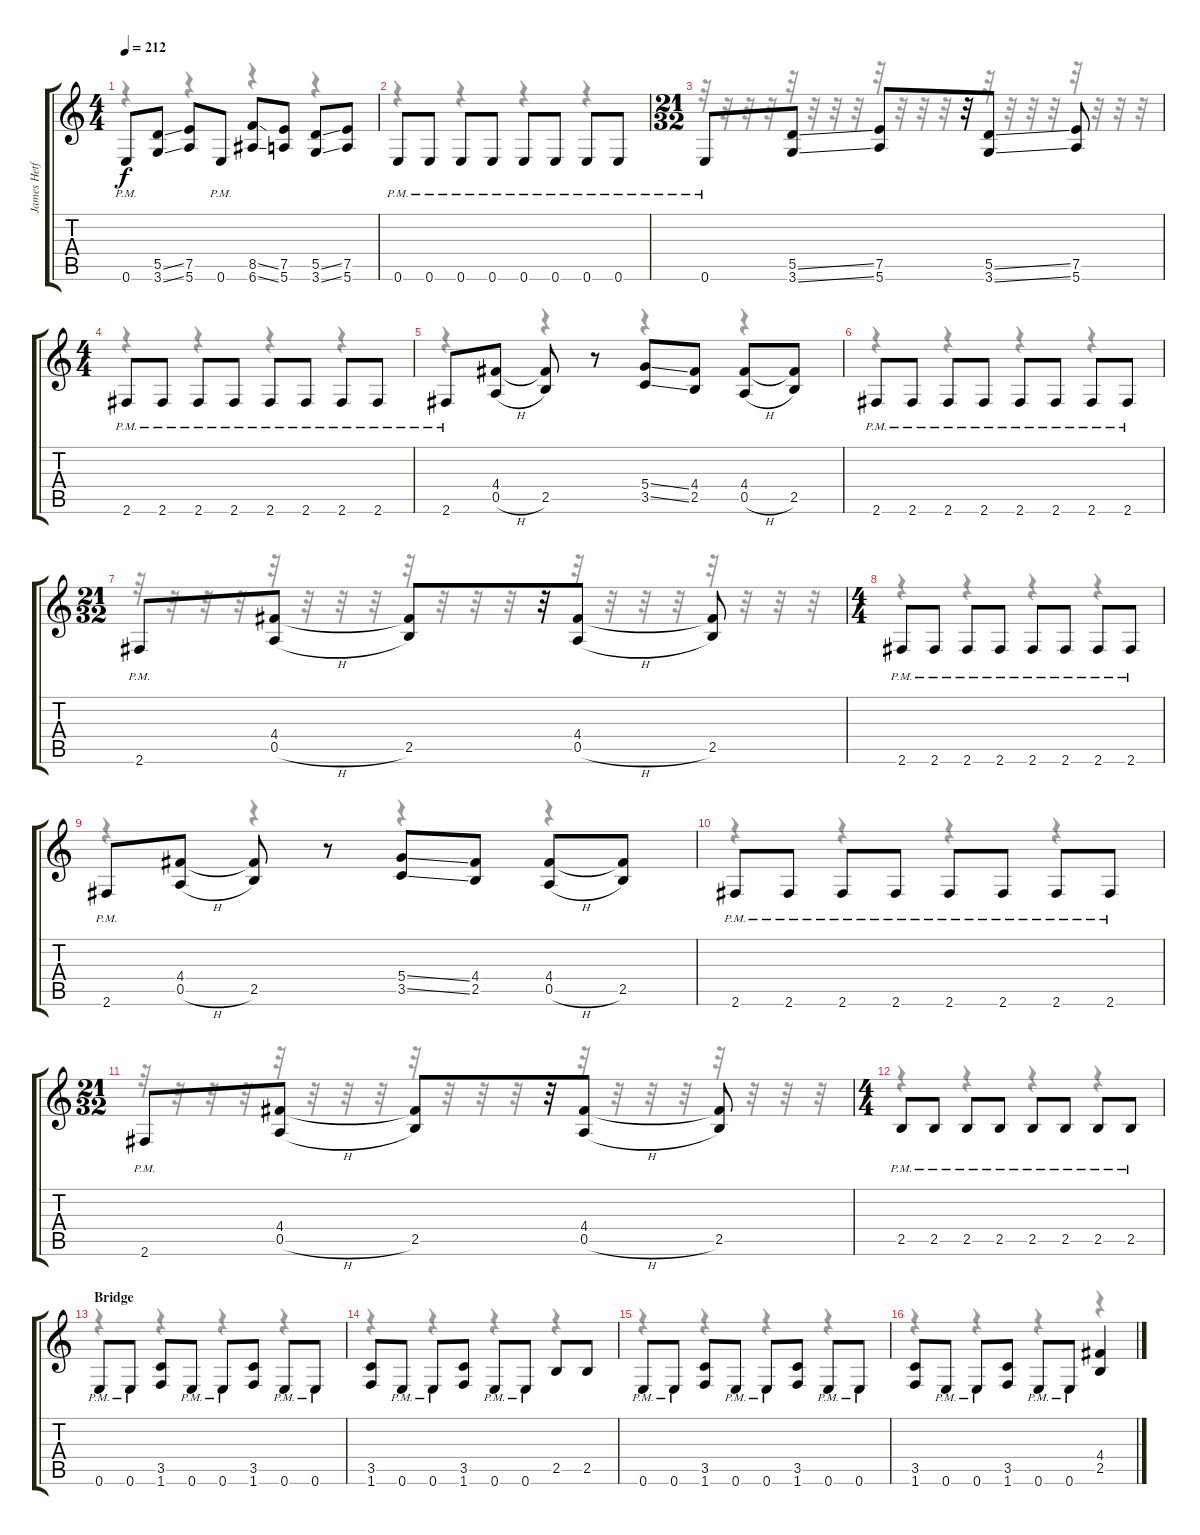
\track ("James Hetfield" "James Hetf") {instrument distortionguitar}
\staff {score tabs}
\tuning (E4 B3 G3 D3 A2 E2) {hide}
\voice
\ts (4 4)
\tempo 212
\clef g2
\ks c
0.6{pm}.8{dy f} (5.5{ss} 3.6{ss}).8 (7.5 5.6).8 0.6{pm}.8 (8.5{ss} 6.6{ss}).8 (7.5 5.6).8 (5.5{ss} 3.6{ss}).8 (7.5 5.6).8 |
0.6{pm}.8 0.6{pm}.8 0.6{pm}.8 0.6{pm}.8 0.6{pm}.8 0.6{pm}.8 0.6{pm}.8 0.6{pm}.8 |
\ts (21 32)
0.6{pm}.8 (5.5{ss} 3.6{ss}).8 (7.5 5.6).8 r.32 (5.5{ss} 3.6{ss}).8 (7.5 5.6).8 |
\ts (4 4)
2.6{pm}.8 2.6{pm}.8 2.6{pm}.8 2.6{pm}.8 2.6{pm}.8 2.6{pm}.8 2.6{pm}.8 2.6{pm}.8 |
2.6{pm}.8 (4.4 0.5{h}).8 (4.4{t} 2.5).8 r.8 (5.4{ss} 3.5{ss}).8 (4.4 2.5).8 (4.4 0.5{h}).8 (4.4{t} 2.5).8 |
2.6{pm}.8 2.6{pm}.8 2.6{pm}.8 2.6{pm}.8 2.6{pm}.8 2.6{pm}.8 2.6{pm}.8 2.6{pm}.8 |
\ts (21 32)
2.6{pm}.8 (4.4 0.5{h}).8 (4.4{t} 2.5).8 r.32 (4.4 0.5{h}).8 (4.4{t} 2.5).8 |
\ts (4 4)
2.6{pm}.8 2.6{pm}.8 2.6{pm}.8 2.6{pm}.8 2.6{pm}.8 2.6{pm}.8 2.6{pm}.8 2.6{pm}.8 |
2.6{pm}.8 (4.4 0.5{h}).8 (4.4{t} 2.5).8 r.8 (5.4{ss} 3.5{ss}).8 (4.4 2.5).8 (4.4 0.5{h}).8 (4.4{t} 2.5).8 |
2.6{pm}.8 2.6{pm}.8 2.6{pm}.8 2.6{pm}.8 2.6{pm}.8 2.6{pm}.8 2.6{pm}.8 2.6{pm}.8 |
\ts (21 32)
2.6{pm}.8 (4.4 0.5{h}).8 (4.4{t} 2.5).8 r.32 (4.4 0.5{h}).8 (4.4{t} 2.5).8 |
\ts (4 4)
2.5{pm}.8 2.5{pm}.8 2.5{pm}.8 2.5{pm}.8 2.5{pm}.8 2.5{pm}.8 2.5{pm}.8 2.5{pm}.8 |
\section ("" "Bridge")
0.6{pm}.8 0.6{pm}.8 (3.5 1.6).8 0.6{pm}.8 0.6{pm}.8 (3.5 1.6).8 0.6{pm}.8 0.6{pm}.8 |
(3.5 1.6).8 0.6{pm}.8 0.6{pm}.8 (3.5 1.6).8 0.6{pm}.8 0.6{pm}.8 2.5.8 2.5.8 |
0.6{pm}.8 0.6{pm}.8 (3.5 1.6).8 0.6{pm}.8 0.6{pm}.8 (3.5 1.6).8 0.6{pm}.8 0.6{pm}.8 |
(3.5 1.6).8 0.6{pm}.8 0.6{pm}.8 (3.5 1.6).8 0.6{pm}.8 0.6{pm}.8 (4.4 2.5).4
\voice
\clef g2
\ottava regular
\simile none
\ks c
r.4{dy f} r.4 r.4 r.4 |
r.4 r.4 r.4 r.4 |
r.32 r.32 r.32 r.32 r.32 r.32 r.32 r.32 r.32 r.32 r.32 r.32 r.32 r.32 r.32 r.32 r.32 r.32 r.32 r.32 r.32 |
r.4 r.4 r.4 r.4 |
r.4 r.4 r.4 r.4 |
r.4 r.4 r.4 r.4 |
r.32 r.32 r.32 r.32 r.32 r.32 r.32 r.32 r.32 r.32 r.32 r.32 r.32 r.32 r.32 r.32 r.32 r.32 r.32 r.32 r.32 |
r.4 r.4 r.4 r.4 |
r.4 r.4 r.4 r.4 |
r.4 r.4 r.4 r.4 |
r.32 r.32 r.32 r.32 r.32 r.32 r.32 r.32 r.32 r.32 r.32 r.32 r.32 r.32 r.32 r.32 r.32 r.32 r.32 r.32 r.32 |
r.4 r.4 r.4 r.4 |
r.4 r.4 r.4 r.4 |
r.4 r.4 r.4 r.4 |
r.4 r.4 r.4 r.4 |
r.4 r.4 r.4 r.4
